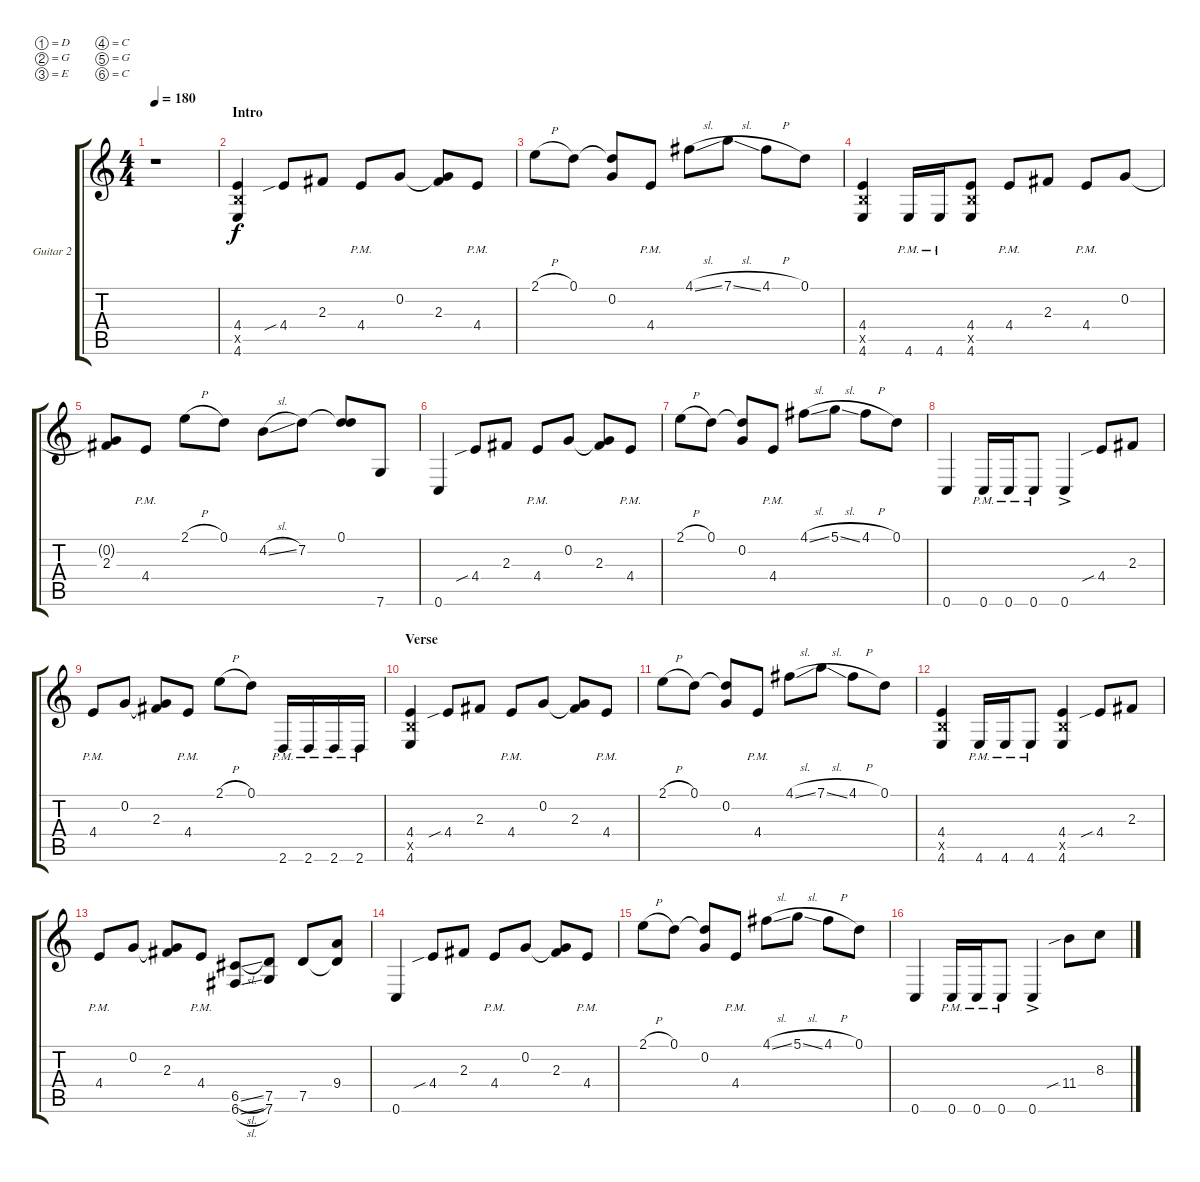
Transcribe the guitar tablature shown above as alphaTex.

\bracketExtendMode groupsimilarinstruments
\firstSystemTrackNameOrientation horizontal
\otherSystemsTrackNameOrientation horizontal
\track ("Rythm Guitar 2" "Guitar 2") {instrument distortionguitar}
\staff {score tabs}
\tuning (D4 G3 E3 C3 G2 C2)
\ts (4 4)
\tempo 180
\clef g2
\ks c
r.1{dy f instrument distortionguitar} |
\section ("" "Intro")
(4.6 4.4 4.5{x}).4 4.4{sib}.8 2.3.8 4.4{pm}.8 0.2.8 (2.3 0.2{t}).8 4.4{pm}.8 |
2.1{h}.8 0.1.8 (0.2 0.1{t}).8 4.4{pm}.8 4.1{sl}.8 7.1{sl}.8 4.1{h}.8 0.1.8 |
(4.6 4.4 4.5{x}).4 4.6{pm}.16 4.6{pm}.16 (4.6 4.4 4.5{x}).8 4.4{pm}.8 2.3.8 4.4{pm}.8 0.2.8 |
(2.3 0.2{t}).8 4.4{pm}.8 2.1{h}.8 0.1.8 4.2{sl}.8 7.2.8 (0.1 7.2{t}).8 7.6.8 |
0.6.4 4.4{sib}.8 2.3.8 4.4{pm}.8 0.2.8 (2.3 0.2{t}).8 4.4{pm}.8 |
2.1{h}.8 0.1.8 (0.2 0.1{t}).8 4.4{pm}.8 4.1{sl}.8 5.1{sl}.8 4.1{h}.8 0.1.8 |
0.6.4 0.6{pm}.16 0.6{pm}.16 0.6{pm}.8 0.6{ac}.4 4.4{sib}.8 2.3.8 |
4.4{pm}.8 0.2.8 (2.3 0.2{t}).8 4.4{pm}.8 2.1{h}.8 0.1.8 2.6{pm}.16 2.6{pm}.16 2.6{pm}.16 2.6{pm}.16 |
\section ("" "Verse")
(4.6 4.5{x} 4.4).4 4.4{sib}.8 2.3.8 4.4{pm}.8 0.2.8 (2.3 0.2{t}).8 4.4{pm}.8 |
2.1{h}.8 0.1.8 (0.2 0.1{t}).8 4.4{pm}.8 4.1{sl}.8 7.1{sl}.8 4.1{h}.8 0.1.8 |
(4.6 4.5{x} 4.4).4{beam split} 4.6{pm}.16{beam merge} 4.6{pm}.16{beam merge} 4.6{pm}.8{beam merge} (4.6 4.5{x} 4.4).4{beam split} 4.4{sib}.8 2.3.8 |
4.4{pm}.8 0.2.8 (2.3 0.2{t}).8 4.4{pm}.8 (6.6{sl} 6.5{sl}).8 (7.5 7.6).8 7.5.8 (9.4 7.5{t}).8 |
0.6.4 4.4{sib}.8 2.3.8 4.4{pm}.8 0.2.8 (2.3 0.2{t}).8 4.4{pm}.8 |
2.1{h}.8 0.1.8 (0.2 0.1{t}).8 4.4{pm}.8 4.1{sl}.8 5.1{sl}.8 4.1{h}.8 0.1.8 |
0.6.4 0.6{pm}.16 0.6{pm}.16 0.6{pm}.8 0.6{ac}.4 11.4{sib}.8 8.3.8
